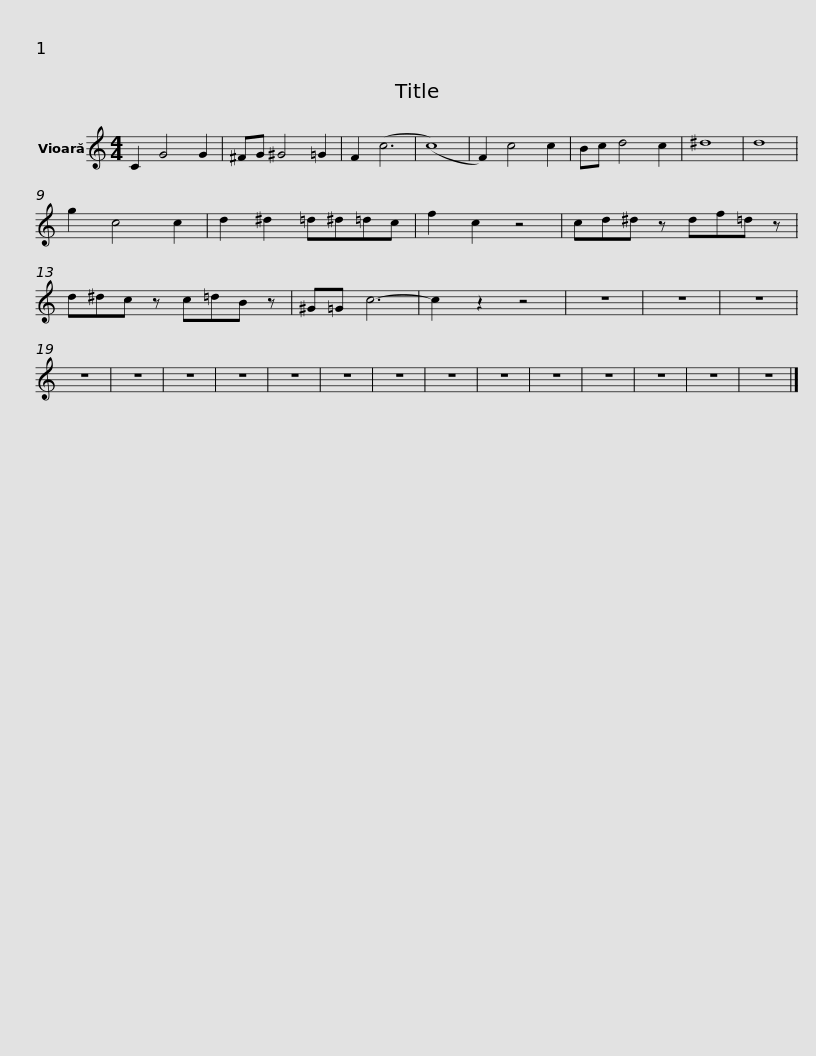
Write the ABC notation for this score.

X:1
L:1/8
M:4/4
I:linebreak $
K:C
V:1 treble
V:1
 C2 G4 G2 | ^FG ^G4 =G2 | F2 (c6 | (c8) | F2) c4 c2 | %5
 Bc d4 c2 | ^d8 | d8 | g2 c4 c2 | d2 ^d2 =d^d=dc | %10
 f2 c2 z4 |$ cd^d z df=d z | d^dc z c=dB z | ^G=G c6- | c2 z2 z4 | %15
 z8 | z8 | z8 | z8 | z8 | %20
 z8 | z8 |$ z8 | z8 | z8 | %25
 z8 | z8 | z8 | z8 | z8 | %30
 z8 | z8 |] %32
